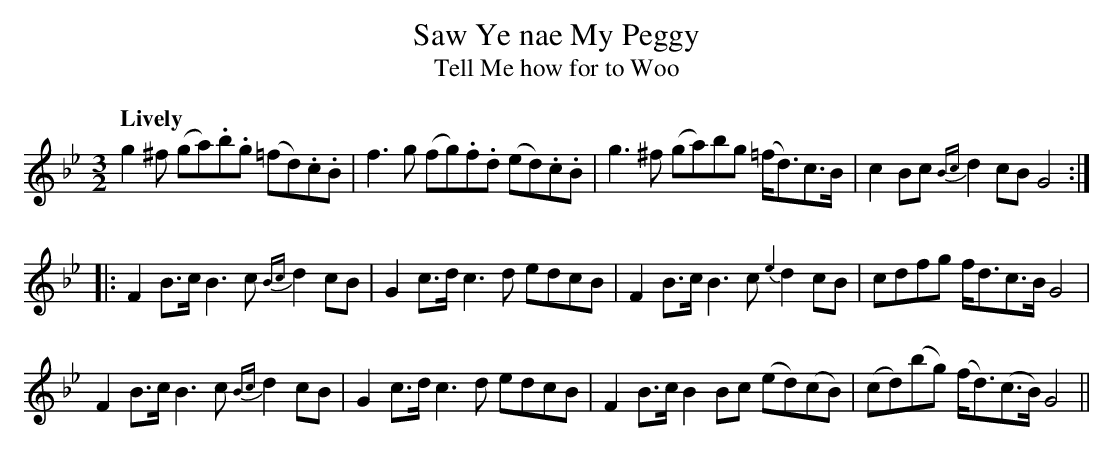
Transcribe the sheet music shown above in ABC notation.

X:1
T:Saw Ye nae My Peggy
T:Tell Me how for to Woo
M:3/2
L:1/8
Q:"Lively"
K:Gmin
g2^f (ga).b.g (=fd).c.B|f3g (fg).f.d (ed).c.B|g3^f (ga)bg (=f<d)c>B|c2 Bc {Bc}d2 cB G4:|
|:F2 B>c B3c {Bc}d2 cB|G2 c>d c3d edcB|F2 B>c B3c {e2}d2 cB|cdfg f<dc>B G4|
F2 B>c B3c {Bc}d2 cB|G2 c>d c3d edcB|F2 B>c B2Bc (ed)(cB)|(cd)(bg) (f<d)(c>B) G4||
